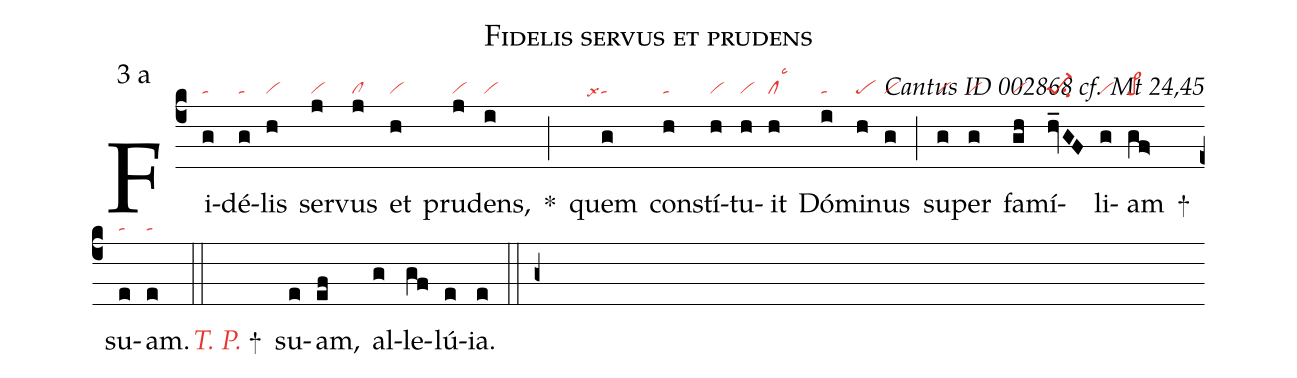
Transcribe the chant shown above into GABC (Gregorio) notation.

name: Fidelis servus et prudens;
mode: 3;
mode-differentia: a;
commentary: Cantus ID 002868 cf. Mt 24,45;
nabc-lines: 1;
%%
(c4)

Fi(g|ta)dé(g|ta)lis(h|vi) ser(j|vi)vus(j|cl) et(h|vi) pru(j|vi)dens,(i|vi) *(;)
quem(g|````talsx4) con(h|ta)stí(h|vi)tu(h|vi)it(h|cllsc3) Dó(i|ta)mi(h|pe)nus(g|vi) (;)
su(g|vi)per(g|vi) fa(gh|vi)mí(hv_GF|pe-1su2)li(g|vi)am(gf>|pe>) +() su(e|ta)am.(e|ta) (::)

<nlba><c><i>T. P.</i></c> +() su</nlba>(e)am,(ef) al(g)le(gf)lú(e)ia.(e) (::g+)
